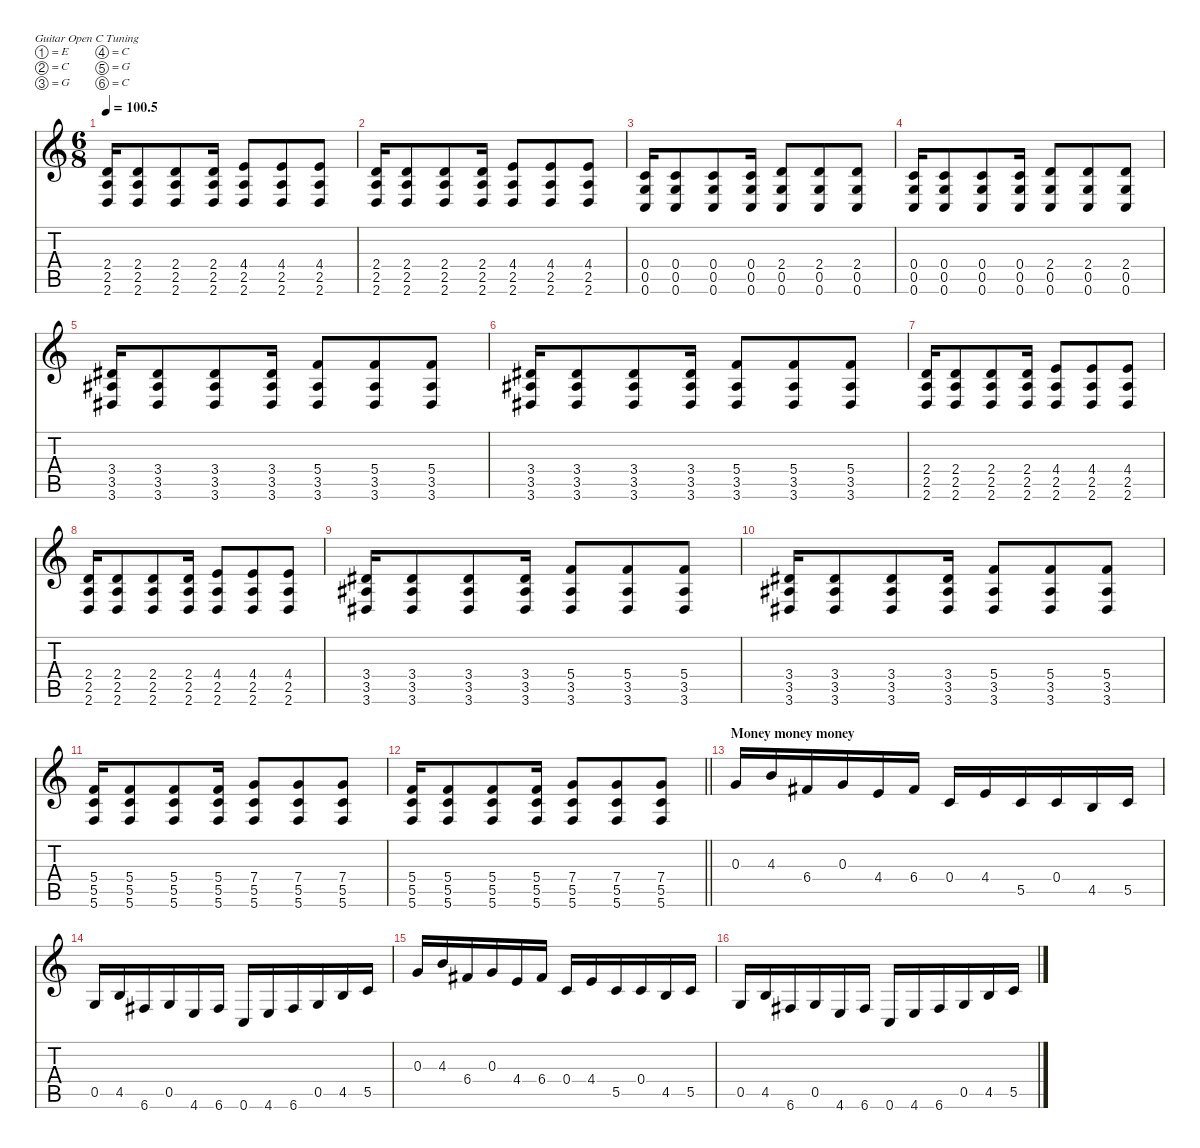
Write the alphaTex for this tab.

\defaultSystemsLayout 4
\hideDynamics
\bracketExtendMode nobrackets
\singleTrackTrackNamePolicy hidden
\multiTrackTrackNamePolicy hidden
\firstSystemTrackNameMode fullname
\firstSystemTrackNameOrientation horizontal
\otherSystemsTrackNameOrientation horizontal
\track ("Guitar I (primary guitar)" "dist.guit.") {mute instrument distortionguitar}
\staff {score tabs}
\tuning (E4 C4 G3 C3 G2 C2)
\ts (6 8)
\tempo
100.5
\accidentals auto
\clef g2
\ottava regular
\simile none
\ks c
(2.4 2.5 2.6).16{dy f beam Up} (2.4 2.5 2.6).8{beam Up} (2.4 2.5 2.6).8{beam Up} (2.4 2.5 2.6).16{beam Up} (4.4 2.5 2.6).8{beam Up} (4.4 2.5 2.6).8{beam Up} (4.4 2.5 2.6).8{beam Up} |
(2.4 2.5 2.6).16{beam Up} (2.4 2.5 2.6).8{beam Up} (2.4 2.5 2.6).8{beam Up} (2.4 2.5 2.6).16{beam Up} (4.4 2.5 2.6).8{beam Up} (4.4 2.5 2.6).8{beam Up} (4.4 2.5 2.6).8{beam Up} |
(0.4 0.5 0.6).16{beam Up} (0.4 0.5 0.6).8{beam Up} (0.4 0.5 0.6).8{beam Up} (0.4 0.5 0.6).16{beam Up} (2.4 0.5 0.6).8{beam Up} (2.4 0.5 0.6).8{beam Up} (2.4 0.5 0.6).8{beam Up} |
(0.4 0.5 0.6).16{beam Up} (0.4 0.5 0.6).8{beam Up} (0.4 0.5 0.6).8{beam Up} (0.4 0.5 0.6).16{beam Up} (2.4 0.5 0.6).8{beam Up} (2.4 0.5 0.6).8{beam Up} (2.4 0.5 0.6).8{beam Up} |
(3.4{acc #} 3.5{acc #} 3.6{acc #}).16{beam Up} (3.4{acc #} 3.5{acc #} 3.6{acc #}).8{beam Up} (3.4{acc #} 3.5{acc #} 3.6{acc #}).8{beam Up} (3.4{acc #} 3.5{acc #} 3.6{acc #}).16{beam Up} (5.4 3.5{acc #} 3.6{acc #}).8{beam Up} (5.4 3.5{acc #} 3.6{acc #}).8{beam Up} (5.4 3.5{acc #} 3.6{acc #}).8{beam Up} |
(3.4{acc #} 3.5{acc #} 3.6{acc #}).16{beam Up} (3.4{acc #} 3.5{acc #} 3.6{acc #}).8{beam Up} (3.4{acc #} 3.5{acc #} 3.6{acc #}).8{beam Up} (3.4{acc #} 3.5{acc #} 3.6{acc #}).16{beam Up} (5.4 3.5{acc #} 3.6{acc #}).8{beam Up} (5.4 3.5{acc #} 3.6{acc #}).8{beam Up} (5.4 3.5{acc #} 3.6{acc #}).8{beam Up} |
(2.4 2.5 2.6).16{beam Up} (2.4 2.5 2.6).8{beam Up} (2.4 2.5 2.6).8{beam Up} (2.4 2.5 2.6).16{beam Up} (4.4 2.5 2.6).8{beam Up} (4.4 2.5 2.6).8{beam Up} (4.4 2.5 2.6).8{beam Up} |
(2.4 2.5 2.6).16{beam Up} (2.4 2.5 2.6).8{beam Up} (2.4 2.5 2.6).8{beam Up} (2.4 2.5 2.6).16{beam Up} (4.4 2.5 2.6).8{beam Up} (4.4 2.5 2.6).8{beam Up} (4.4 2.5 2.6).8{beam Up} |
(3.4{acc #} 3.5{acc #} 3.6{acc #}).16{beam Up} (3.4{acc #} 3.5{acc #} 3.6{acc #}).8{beam Up} (3.4{acc #} 3.5{acc #} 3.6{acc #}).8{beam Up} (3.4{acc #} 3.5{acc #} 3.6{acc #}).16{beam Up} (5.4 3.5{acc #} 3.6{acc #}).8{beam Up} (5.4 3.5{acc #} 3.6{acc #}).8{beam Up} (5.4 3.5{acc #} 3.6{acc #}).8{beam Up} |
(3.4{acc #} 3.5{acc #} 3.6{acc #}).16{beam Up} (3.4{acc #} 3.5{acc #} 3.6{acc #}).8{beam Up} (3.4{acc #} 3.5{acc #} 3.6{acc #}).8{beam Up} (3.4{acc #} 3.5{acc #} 3.6{acc #}).16{beam Up} (5.4 3.5{acc #} 3.6{acc #}).8{beam Up} (5.4 3.5{acc #} 3.6{acc #}).8{beam Up} (5.4 3.5{acc #} 3.6{acc #}).8{beam Up} |
(5.4 5.5 5.6).16{beam Up} (5.4 5.5 5.6).8{beam Up} (5.4 5.5 5.6).8{beam Up} (5.4 5.5 5.6).16{beam Up} (7.4 5.5 5.6).8{beam Up} (7.4 5.5 5.6).8{beam Up} (7.4 5.5 5.6).8{beam Up} |
\barLineRight lightlight
(5.4 5.5 5.6).16{beam Up} (5.4 5.5 5.6).8{beam Up} (5.4 5.5 5.6).8{beam Up} (5.4 5.5 5.6).16{beam Up} (7.4 5.5 5.6).8{beam Up} (7.4 5.5 5.6).8{beam Up} (7.4 5.5 5.6).8{beam Up} |
\section ("" "Money money money")
0.3.16{beam Up} 4.3.16{beam Up} 6.4{acc #}.16{beam Up} 0.3.16{beam Up} 4.4.16{beam Up} 6.4{acc #}.16{beam Up} 0.4.16{beam Up} 4.4.16{beam Up} 5.5.16{beam Up} 0.4.16{beam Up} 4.5.16{beam Up} 5.5.16{beam Up} |
0.5.16{beam Up} 4.5.16{beam Up} 6.6{acc #}.16{beam Up} 0.5.16{beam Up} 4.6.16{beam Up} 6.6{acc #}.16{beam Up} 0.6.16{beam Up} 4.6.16{beam Up} 6.6{acc #}.16{beam Up} 0.5.16{beam Up} 4.5.16{beam Up} 5.5.16{beam Up} |
0.3.16{beam Up} 4.3.16{beam Up} 6.4{acc #}.16{beam Up} 0.3.16{beam Up} 4.4.16{beam Up} 6.4{acc #}.16{beam Up} 0.4.16{beam Up} 4.4.16{beam Up} 5.5.16{beam Up} 0.4.16{beam Up} 4.5.16{beam Up} 5.5.16{beam Up} |
0.5.16{beam Up} 4.5.16{beam Up} 6.6{acc #}.16{beam Up} 0.5.16{beam Up} 4.6.16{beam Up} 6.6{acc #}.16{beam Up} 0.6.16{beam Up} 4.6.16{beam Up} 6.6{acc #}.16{beam Up} 0.5.16{beam Up} 4.5.16{beam Up} 5.5.16{beam Up}
